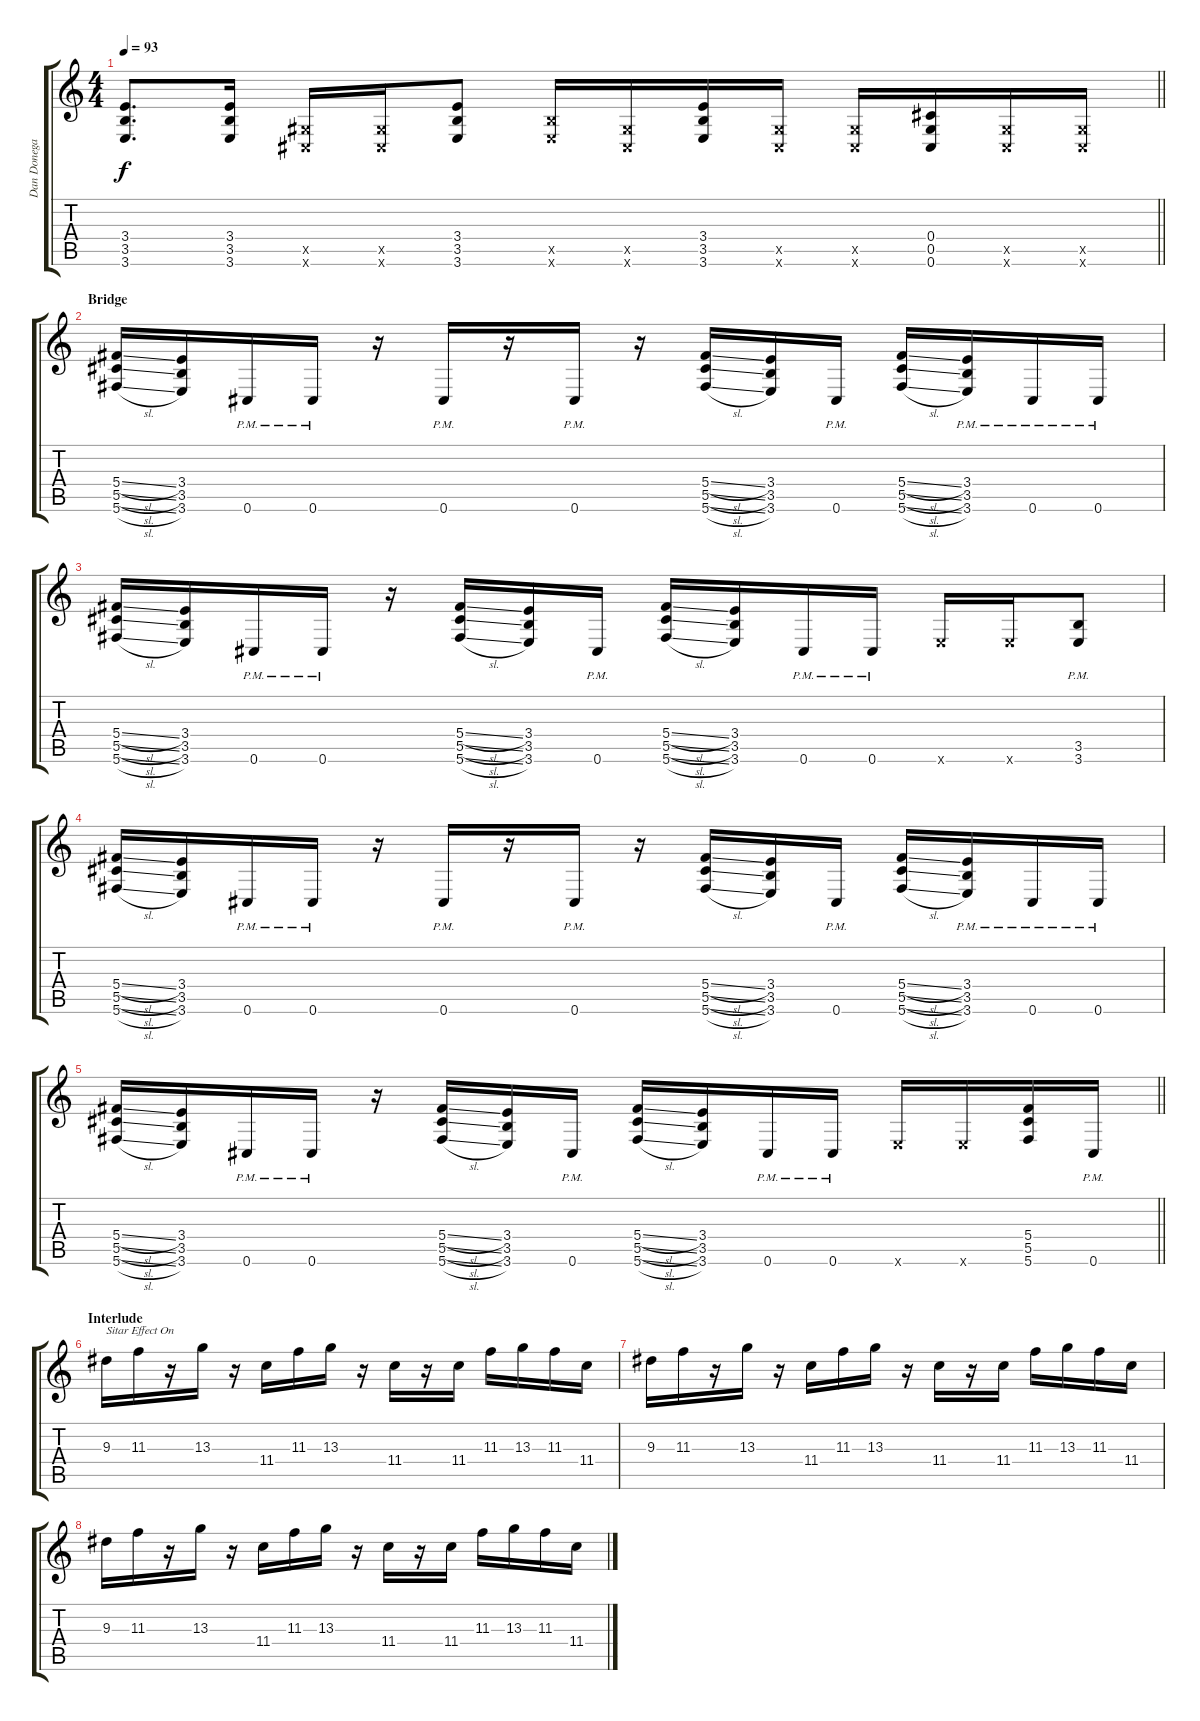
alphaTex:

\track ("Dan Donegan" "Dan Donega") {instrument distortionguitar}
\staff {score tabs}
\tuning (Eb4 Bb3 Gb3 Db3 Ab2 Db2) {hide}
\ts (4 4)
\tempo 93
\clef g2
\barLineRight lightlight
\ks c
(3.4 3.5 3.6).8{d dy f} (3.4 3.5 3.6).16 (0.5{x} 0.6{x}).16 (0.5{x} 0.6{x}).16 (3.4 3.5 3.6).8 (3.5{x} 3.6{x}).16 (0.5{x} 0.6{x}).16 (3.4 3.5 3.6).16 (0.5{x} 0.6{x}).16 (0.5{x} 0.6{x}).16 (0.4 0.5 0.6).16 (0.5{x} 0.6{x}).16 (0.5{x} 0.6{x}).16 |
\section ("" "Bridge")
(5.4{sl} 5.5{sl} 5.6{sl}).16 (3.4 3.5 3.6).16 0.6{pm}.16 0.6{pm}.16 r.16 0.6{pm}.16 r.16 0.6{pm}.16 r.16 (5.4{sl} 5.5{sl} 5.6{sl}).16 (3.4 3.5 3.6).16 0.6{pm}.16 (5.4{sl} 5.5{sl} 5.6{sl}).16 (3.4 3.5 3.6{pm}).16 0.6{pm}.16 0.6{pm}.16 |
(5.4{sl} 5.5{sl} 5.6{sl}).16 (3.4 3.5 3.6).16 0.6{pm}.16 0.6{pm}.16 r.16 (5.4{sl} 5.5{sl} 5.6{sl}).16 (3.4 3.5 3.6).16 0.6{pm}.16 (5.4{sl} 5.5{sl} 5.6{sl}).16 (3.4 3.5 3.6).16 0.6{pm}.16 0.6{pm}.16 3.6{x}.16 3.6{x}.16 (3.5{pm} 3.6{pm}).8 |
(5.4{sl} 5.5{sl} 5.6{sl}).16 (3.4 3.5 3.6).16 0.6{pm}.16 0.6{pm}.16 r.16 0.6{pm}.16 r.16 0.6{pm}.16 r.16 (5.4{sl} 5.5{sl} 5.6{sl}).16 (3.4 3.5 3.6).16 0.6{pm}.16 (5.4{sl} 5.5{sl} 5.6{sl}).16 (3.4 3.5 3.6{pm}).16 0.6{pm}.16 0.6{pm}.16 |
\barLineRight lightlight
(5.4{sl} 5.5{sl} 5.6{sl}).16 (3.4 3.5 3.6).16 0.6{pm}.16 0.6{pm}.16 r.16 (5.4{sl} 5.5{sl} 5.6{sl}).16 (3.4 3.5 3.6).16 0.6{pm}.16 (5.4{sl} 5.5{sl} 5.6{sl}).16 (3.4 3.5 3.6).16 0.6{pm}.16 0.6{pm}.16 3.6{x}.16 3.6{x}.16 (5.4 5.5 5.6).16 0.6{pm}.16 |
\section ("" "Interlude")
9.3.16{txt "Sitar Effect On"} 11.3.16 r.16 13.3.16 r.16 11.4.16 11.3.16 13.3.16 r.16 11.4.16 r.16 11.4.16 11.3.16 13.3.16 11.3.16 11.4.16 |
9.3.16 11.3.16 r.16 13.3.16 r.16 11.4.16 11.3.16 13.3.16 r.16 11.4.16 r.16 11.4.16 11.3.16 13.3.16 11.3.16 11.4.16 |
9.3.16 11.3.16 r.16 13.3.16 r.16 11.4.16 11.3.16 13.3.16 r.16 11.4.16 r.16 11.4.16 11.3.16 13.3.16 11.3.16 11.4.16
